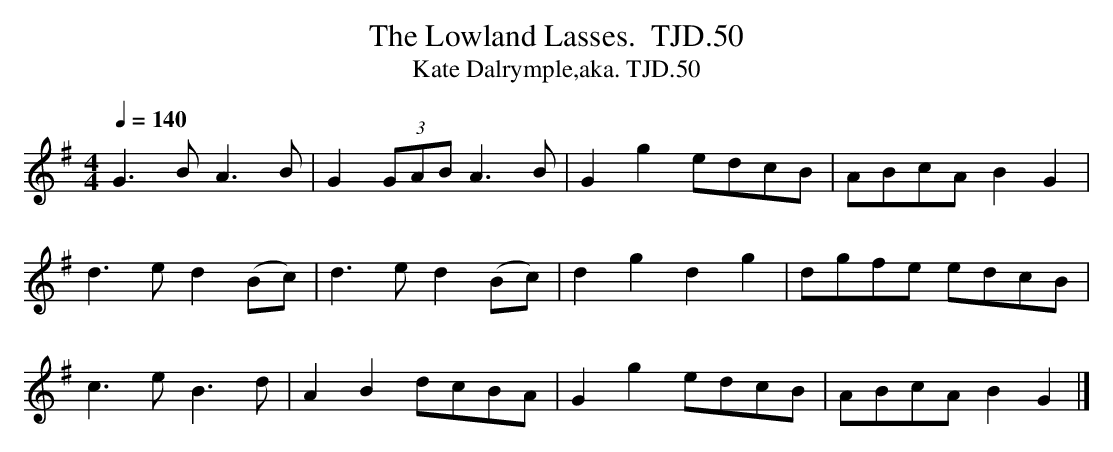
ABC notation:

X:1
T:Lowland Lasses.  TJD.50, The
T:Kate Dalrymple,aka. TJD.50
M:4/4
L:1/8
Q:1/4=140
K:G
G2>B2 A2>B2|G2(3GAB A2>B2|G2g2edcB|ABcAB2G2|
d2>e2d2(Bc)|d2>e2d2(Bc)|d2g2d2g2|dgfe edcB|
c2>e2B2>d2|A2B2 dcBA|G2g2edcB|ABcAB2G2|]
